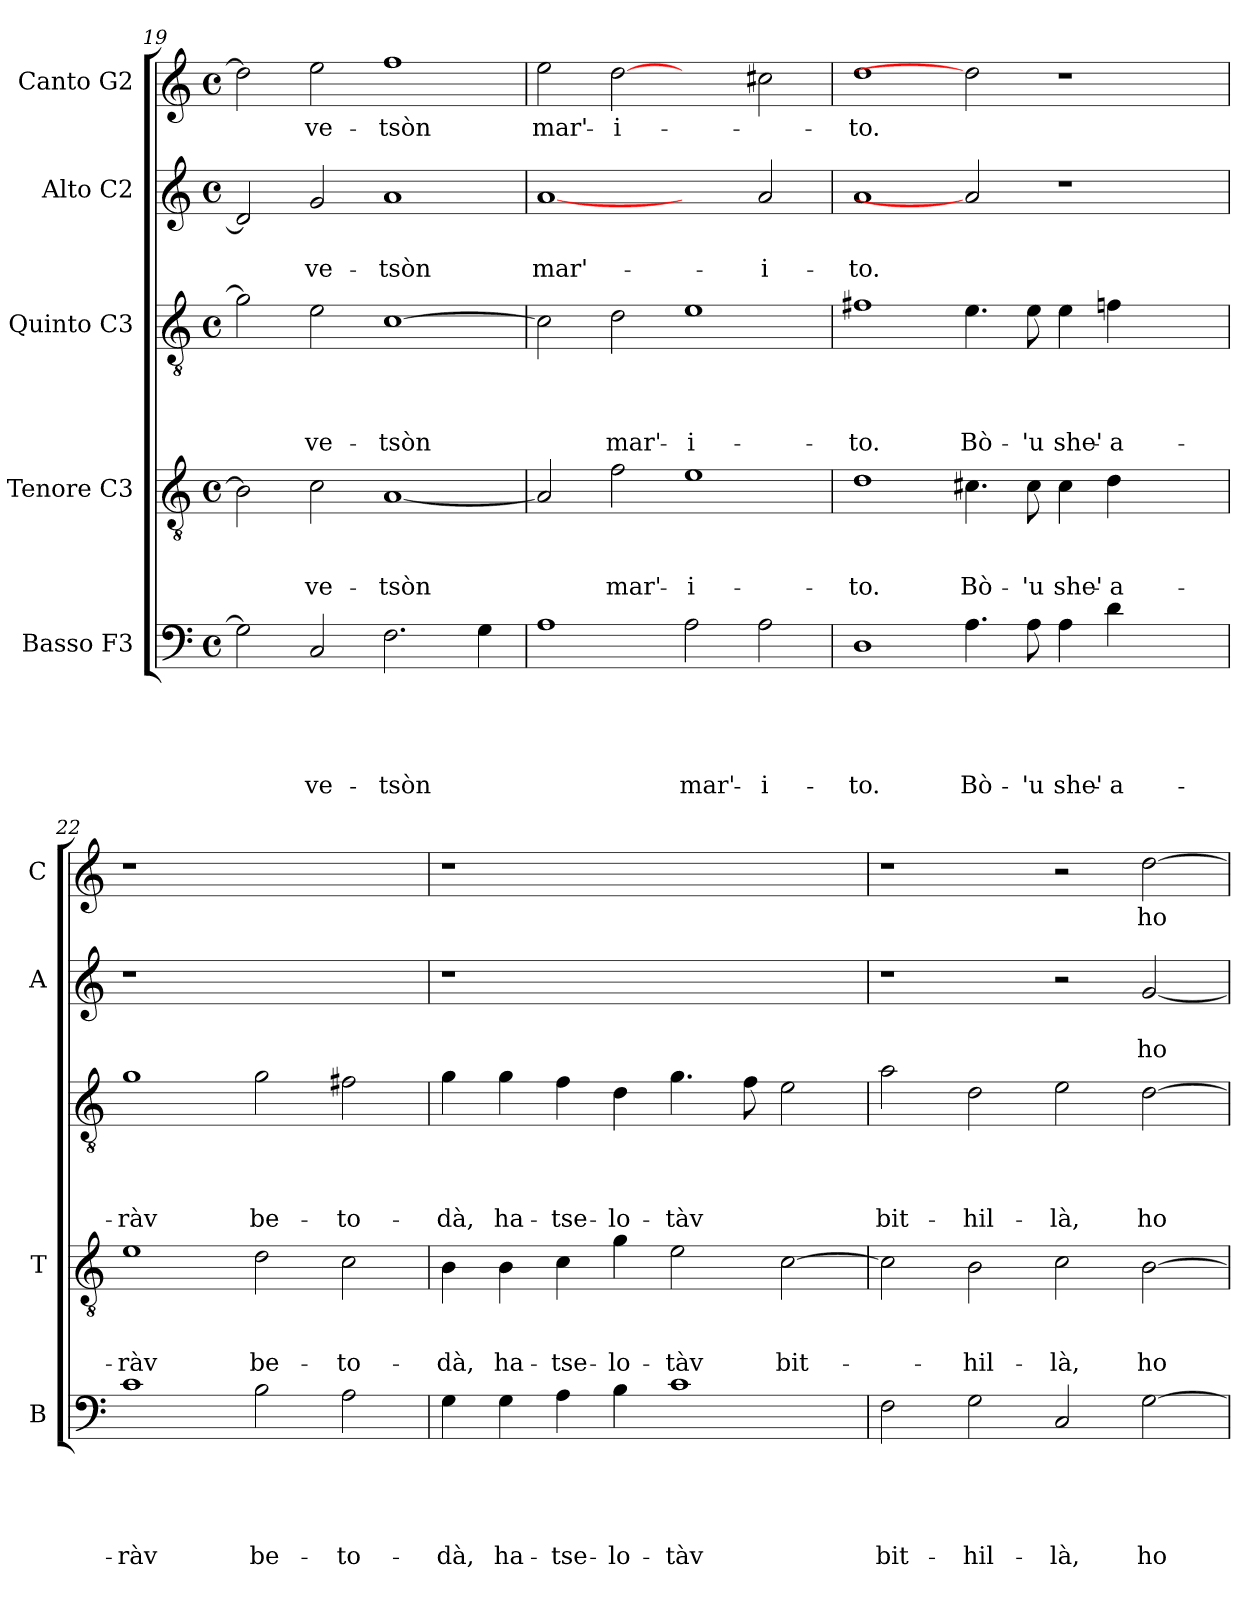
**kern	**text	**text	**text	**text	**text	**kern	**text	**text	**text	**kern	**text	**text	**text	**text	**kern	**text	**text	**kern	**text
*part5	*part5	*part5	*part5	*part5	*part5	*part4	*part4	*part4	*part4	*part3	*part3	*part3	*part3	*part3	*part2	*part2	*part2	*part1	*part1
*staff5	*staff5	*staff5	*staff5	*staff5	*staff5	*staff4	*staff4	*staff4	*staff4	*staff3	*staff3	*staff3	*staff3	*staff3	*staff2	*staff2	*staff2	*staff1	*staff1
*I"Basso F3	*	*	*	*	*	*I"Tenore C3	*	*	*	*I"Quinto C3	*	*	*	*	*I"Alto C2	*	*	*I"Canto G2	*
*I'B	*	*	*	*	*	*I'T	*	*	*	*	*	*	*	*	*I'A	*	*	*I'C	*
*clefF4	*	*	*	*	*	*clefGv2	*	*	*	*clefGv2	*	*	*	*	*clefG2	*	*	*clefG2	*
*k[]	*	*	*	*	*	*k[]	*	*	*	*k[]	*	*	*	*	*k[]	*	*	*k[]	*
*C:	*	*	*	*	*	*C:	*	*	*	*C:	*	*	*	*	*C:	*	*	*C:	*
*M4/4	*	*	*	*	*	*M4/4	*	*	*	*M4/4	*	*	*	*	*M4/4	*	*	*M4/4	*
*met(c)	*	*	*	*	*	*met(c)	*	*	*	*met(c)	*	*	*	*	*met(c)	*	*	*met(c)	*
=19	=19	=19	=19	=19	=19	=19	=19	=19	=19	=19	=19	=19	=19	=19	=19	=19	=19	=19	=19
2G\]	.	.	.	.	.	2B\]	.	.	.	2g\]	.	.	.	.	2d/]	.	.	2dd\]	.
!	!	!	!	!	!LO:LY:b	!	!	!	!LO:LY:b	!	!	!	!	!LO:LY:b	!	!	!LO:LY:b	!	!LO:LY:b
2C/	.	.	.	.	ve-	2c\	.	.	ve-	2e\	.	.	.	ve-	2g/	.	ve-	2ee\	ve-
!	!	!	!	!	!LO:LY:b	!	!	!	!LO:LY:b	!	!	!	!	!LO:LY:b	!	!	!LO:LY:b	!	!LO:LY:b
2.F\	.	.	.	.	-tsòn	[1A	.	.	-tsòn	[1c	.	.	.	-tsòn	1a	.	-tsòn	1ff	-tsòn
4G\	.	.	.	.	.	.	.	.	.	.	.	.	.	.	.	.	.	.	.
=20	=20	=20	=20	=20	=20	=20	=20	=20	=20	=20	=20	=20	=20	=20	=20	=20	=20	=20	=20
!	!	!	!	!	!	!	!	!	!	!	!	!	!	!	!	!	!LO:LY:b	!	!LO:LY:b
1A	.	.	.	.	.	2A/]	.	.	.	2c\]	.	.	.	.	[1a	.	mar'-	2ee\	mar'-
!	!	!	!	!	!	!	!	!	!LO:LY:b	!	!	!	!	!LO:LY:b	!	!	!	!	!LO:LY:b
.	.	.	.	.	.	2f\	.	.	mar'-	2d\	.	.	.	mar'-	.	.	.	[2dd	-i-
!	!	!	!	!	!LO:LY:b	!	!	!	!LO:LY:b	!	!	!	!	!LO:LY:b	!	!	!	!	!
2A\	.	.	.	.	mar'-	1e	.	.	-i-	1e	.	.	.	-i-	2ryy	.	.	2ryy	.
!	!	!	!	!	!LO:LY:b	!	!	!	!	!	!	!	!	!	!	!	!LO:LY:b	!	!
2A\	.	.	.	.	-i-	.	.	.	.	.	.	.	.	.	2a/	.	-i-	2cc#X\	.
=21	=21	=21	=21	=21	=21	=21	=21	=21	=21	=21	=21	=21	=21	=21	=21	=21	=21	=21	=21
!	!	!	!	!	!LO:LY:b	!	!	!	!LO:LY:b	!	!	!	!	!LO:LY:b	!	!	!LO:LY:b	!	!LO:LY:b
1D	.	.	.	.	-to.	1d	.	.	-to.	1f#X	.	.	.	-to.	1a	.	-to.	1dd	-to.
!	!	!	!	!	!LO:LY:b	!	!	!	!LO:LY:b	!	!	!	!	!LO:LY:b	!	!	!	!	!
4.A\	.	.	.	.	Bò-	4.c#X\	.	.	Bò-	4.e\	.	.	.	Bò-	2a]	.	.	2dd]	.
!	!	!	!	!	!LO:LY:b	!	!	!	!LO:LY:b	!	!	!	!	!LO:LY:b	!	!	!	!	!
8A\	.	.	.	.	-'u	8c#\	.	.	-'u	8e\	.	.	.	-'u	.	.	.	.	.
!	!	!	!	!	!LO:LY:b	!	!	!	!LO:LY:b	!	!	!	!	!LO:LY:b	!	!	!	!	!
4A\	.	.	.	.	she'-	4c#\	.	.	she'-	4e\	.	.	.	she'-	1r	.	.	1r	.
!	!	!	!	!	!LO:LY:b	!	!	!	!LO:LY:b	!	!	!	!	!LO:LY:b	!	!	!	!	!
4d\	.	.	.	.	-a-	4d\	.	.	-a-	4fn\	.	.	.	-a-	.	.	.	.	.
2ryy	.	.	.	.	.	2ryy	.	.	.	2ryy	.	.	.	.	.	.	.	.	.
=22	=22	=22	=22	=22	=22	=22	=22	=22	=22	=22	=22	=22	=22	=22	=22	=22	=22	=22	=22
!	!	!	!	!	!LO:LY:b	!	!	!	!LO:LY:b	!	!	!	!	!LO:LY:b	!	!	!	!	!
1c	.	.	.	.	-ràv	1e	.	.	-ràv	1g	.	.	.	-ràv	1r	.	.	1r	.
!	!	!	!	!	!LO:LY:b	!	!	!	!LO:LY:b	!	!	!	!	!LO:LY:b	!	!	!	!	!
2B\	.	.	.	.	be-	2d\	.	.	be-	2g\	.	.	.	be-	1ryy	.	.	1ryy	.
!	!	!	!	!	!LO:LY:b	!	!	!	!LO:LY:b	!	!	!	!	!LO:LY:b	!	!	!	!	!
2A\	.	.	.	.	-to-	2c\	.	.	-to-	2f#X\	.	.	.	-to-	.	.	.	.	.
!!LO:LB:g=z
=23	=23	=23	=23	=23	=23	=23	=23	=23	=23	=23	=23	=23	=23	=23	=23	=23	=23	=23	=23
!	!	!	!	!	!LO:LY:b	!	!	!	!LO:LY:b	!	!	!	!	!LO:LY:b	!	!	!	!	!
4G\	.	.	.	.	-dà,	4B\	.	.	-dà,	4g\	.	.	.	-dà,	1r	.	.	1r	.
!	!	!	!	!	!LO:LY:b	!	!	!	!LO:LY:b	!	!	!	!	!LO:LY:b	!	!	!	!	!
4G\	.	.	.	.	ha-	4B\	.	.	ha-	4g\	.	.	.	ha-	.	.	.	.	.
!	!	!	!	!	!LO:LY:b	!	!	!	!LO:LY:b	!	!	!	!	!LO:LY:b	!	!	!	!	!
4A\	.	.	.	.	-tse-	4c\	.	.	-tse-	4f\	.	.	.	-tse-	.	.	.	.	.
!	!	!	!	!	!LO:LY:b	!	!	!	!LO:LY:b	!	!	!	!	!LO:LY:b	!	!	!	!	!
4B\	.	.	.	.	-lo-	4g\	.	.	-lo-	4d\	.	.	.	-lo-	.	.	.	.	.
!	!	!	!	!	!LO:LY:b	!	!	!	!LO:LY:b	!	!	!	!	!LO:LY:b	!	!	!	!	!
1c	.	.	.	.	-tàv	2e\	.	.	-tàv	4.g\	.	.	.	-tàv	1ryy	.	.	1ryy	.
.	.	.	.	.	.	.	.	.	.	8f\	.	.	.	.	.	.	.	.	.
!	!	!	!	!	!	!	!	!	!LO:LY:b	!	!	!	!	!	!	!	!	!	!
.	.	.	.	.	.	[2c\	.	.	bit-	2e\	.	.	.	.	.	.	.	.	.
=24	=24	=24	=24	=24	=24	=24	=24	=24	=24	=24	=24	=24	=24	=24	=24	=24	=24	=24	=24
!	!	!	!	!	!LO:LY:b	!	!	!	!	!	!	!	!	!LO:LY:b	!	!	!	!	!
2F\	.	.	.	.	bit-	2c\]	.	.	.	2a\	.	.	.	bit-	1r	.	.	1r	.
!	!	!	!	!	!LO:LY:b	!	!	!	!LO:LY:b	!	!	!	!	!LO:LY:b	!	!	!	!	!
2G\	.	.	.	.	-hil-	2B\	.	.	-hil-	2d\	.	.	.	-hil-	.	.	.	.	.
!	!	!	!	!	!LO:LY:b	!	!	!	!LO:LY:b	!	!	!	!	!LO:LY:b	!	!	!	!	!
2C/	.	.	.	.	-là,	2c\	.	.	-là,	2e\	.	.	.	-là,	2r	.	.	2r	.
!	!	!	!	!	!LO:LY:b	!	!	!	!LO:LY:b	!	!	!	!	!LO:LY:b	!	!	!LO:LY:b	!	!LO:LY:b
[2G\	.	.	.	.	ho-	[2B\	.	.	ho-	[2d\	.	.	.	ho-	[2g/	.	ho-	[2dd\	ho-
=	=	=	=	=	=	=	=	=	=	=	=	=	=	=	=	=	=	=	=
*-	*-	*-	*-	*-	*-	*-	*-	*-	*-	*-	*-	*-	*-	*-	*-	*-	*-	*-	*-
